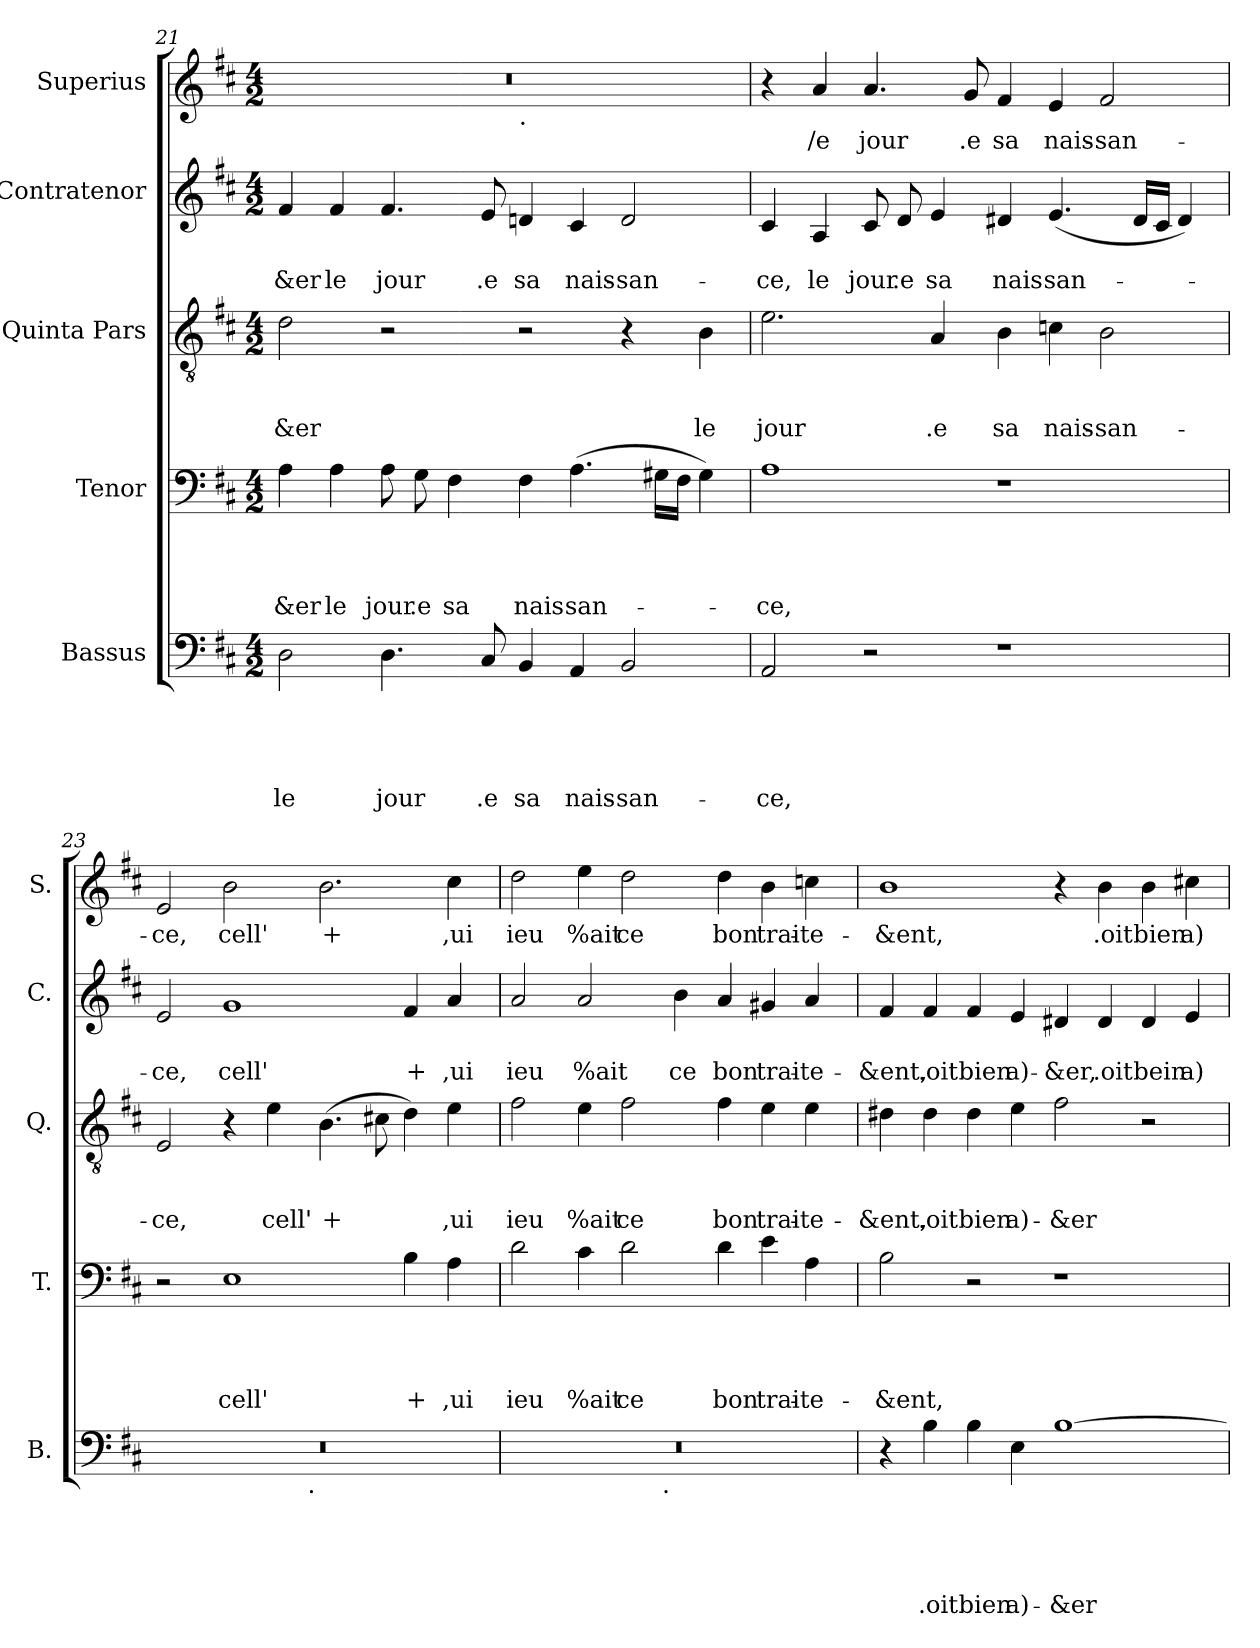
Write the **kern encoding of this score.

**kern	**text	**text	**text	**text	**text	**kern	**text	**text	**text	**text	**kern	**text	**text	**text	**kern	**text	**text	**kern	**text
*part5	*part5	*part5	*part5	*part5	*part5	*part4	*part4	*part4	*part4	*part4	*part3	*part3	*part3	*part3	*part2	*part2	*part2	*part1	*part1
*staff5	*staff5	*staff5	*staff5	*staff5	*staff5	*staff4	*staff4	*staff4	*staff4	*staff4	*staff3	*staff3	*staff3	*staff3	*staff2	*staff2	*staff2	*staff1	*staff1
*I"Bassus	*	*	*	*	*	*I"Tenor	*	*	*	*	*I"Quinta Pars	*	*	*	*I"Contratenor	*	*	*I"Superius	*
*I'B.	*	*	*	*	*	*I'T.	*	*	*	*	*I'Q.	*	*	*	*I'C.	*	*	*I'S.	*
!!LO:LB:g=z
*clefF4	*	*	*	*	*	*clefF4	*	*	*	*	*clefGv2	*	*	*	*clefG2	*	*	*clefG2	*
*k[f#c#]	*	*	*	*	*	*k[f#c#]	*	*	*	*	*k[f#c#]	*	*	*	*k[f#c#]	*	*	*k[f#c#]	*
*D:	*	*	*	*	*	*D:	*	*	*	*	*D:	*	*	*	*D:	*	*	*D:	*
*M4/2	*	*	*	*	*	*M4/2	*	*	*	*	*M4/2	*	*	*	*M4/2	*	*	*M4/2	*
=21	=21	=21	=21	=21	=21	=21	=21	=21	=21	=21	=21	=21	=21	=21	=21	=21	=21	=21	=21
!	!	!	!	!	!LO:LY:b	!	!	!	!	!LO:LY:b	!	!	!	!LO:LY:b	!	!	!LO:LY:b	!	!
*	*	*	*	*	*	*	*	*	*	*	*	*	*	*	*	*	*	*^	*
2D\	.	.	.	.	le	4A\	.	.	.	-&er	2d\	.	.	-&er	4f#/	.	-&er	0r	1ryy	.
!	!	!	!	!	!	!	!	!	!	!LO:LY:b	!	!	!	!	!	!	!LO:LY:b	!	!	!
.	.	.	.	.	.	4A\	.	.	.	le	.	.	.	.	4f#/	.	le	.	.	.
!	!	!	!	!	!LO:LY:b	!	!	!	!	!LO:LY:b	!	!	!	!	!	!	!LO:LY:b	!	!	!
4.D\	.	.	.	.	jour	8A\	.	.	.	jour	2r	.	.	.	4.f#/	.	jour	.	.	.
!	!	!	!	!	!	!	!	!	!	!LO:LY:b	!	!	!	!	!	!	!	!	!	!
.	.	.	.	.	.	8G\	.	.	.	.e	.	.	.	.	.	.	.	.	.	.
!	!	!	!	!	!	!	!	!	!	!LO:LY:b	!	!	!	!	!	!	!	!	!	!
.	.	.	.	.	.	4F#\	.	.	.	sa	.	.	.	.	.	.	.	.	.	.
!	!	!	!	!	!LO:LY:b	!	!	!	!	!	!	!	!	!	!	!	!LO:LY:b	!	!	!
8C#/	.	.	.	.	.e	.	.	.	.	.	.	.	.	.	8e/	.	.e	.	.	.
!	!	!	!	!	!	!	!	!	!	!	!	!	!	!	!	!	!	!	!LO:TX:b:t=.	!
!	!	!	!	!	!LO:LY:b	!	!	!	!	!LO:LY:b	!	!	!	!	!	!	!LO:LY:b	!	!	!
4BB/	.	.	.	.	sa	4F#\	.	.	.	nais	2r	.	.	.	4dn/	.	sa	.	1ryy	.
!	!	!	!	!	!LO:LY:b	!	!	!	!	!LO:LY:b	!	!	!	!	!	!	!LO:LY:b	!	!	!
4AA/	.	.	.	.	nais-	(>4.A\	.	.	.	san-	.	.	.	.	4c#/	.	nais-	.	.	.
!	!	!	!	!	!LO:LY:b:rj	!	!	!	!	!	!	!	!	!	!	!	!LO:LY:b:rj	!	!	!
2BB/	.	.	.	.	-san-	.	.	.	.	.	4r	.	.	.	2d/	.	-san-	.	.	.
.	.	.	.	.	.	16G#X\LL	.	.	.	.	.	.	.	.	.	.	.	.	.	.
.	.	.	.	.	.	16F#\JJ	.	.	.	.	.	.	.	.	.	.	.	.	.	.
!	!	!	!	!	!	!	!	!	!	!	!	!	!	!LO:LY:b	!	!	!	!	!	!
.	.	.	.	.	.	4G#\)	.	.	.	.	4B\	.	.	le	.	.	.	.	.	.
=22	=22	=22	=22	=22	=22	=22	=22	=22	=22	=22	=22	=22	=22	=22	=22	=22	=22	=22	=22	=22
!	!	!	!	!	!LO:LY:b	!	!	!	!	!LO:LY:b	!	!	!	!LO:LY:b	!	!	!LO:LY:b	!	!	!
*	*	*	*	*	*	*	*	*	*	*	*	*	*	*	*	*	*	*v	*v	*
2AA/	.	.	.	.	-ce,	1A	.	.	.	-ce,	2.e\	.	.	jour	4c#/	.	-ce,	4r	.
!	!	!	!	!	!	!	!	!	!	!	!	!	!	!	!	!	!LO:LY:b	!	!LO:LY:b
.	.	.	.	.	.	.	.	.	.	.	.	.	.	.	4A/	.	le	4a/	/e
!	!	!	!	!	!	!	!	!	!	!	!	!	!	!	!	!	!LO:LY:b	!	!LO:LY:b
2r	.	.	.	.	.	.	.	.	.	.	.	.	.	.	8c#/	.	jour	4.a/	jour
!	!	!	!	!	!	!	!	!	!	!	!	!	!	!	!	!	!LO:LY:b	!	!
.	.	.	.	.	.	.	.	.	.	.	.	.	.	.	8d/	.	.e	.	.
!	!	!	!	!	!	!	!	!	!	!	!	!	!	!LO:LY:b	!	!	!LO:LY:b	!	!
.	.	.	.	.	.	.	.	.	.	.	4A/	.	.	.e	4e/	.	sa	.	.
!	!	!	!	!	!	!	!	!	!	!	!	!	!	!	!	!	!	!	!LO:LY:b
.	.	.	.	.	.	.	.	.	.	.	.	.	.	.	.	.	.	8g/	.e
!	!	!	!	!	!	!	!	!	!	!	!	!	!	!LO:LY:b	!	!	!LO:LY:b	!	!LO:LY:b
1r	.	.	.	.	.	1r	.	.	.	.	4B\	.	.	sa	4d#X/	.	nais	4f#/	sa
!	!	!	!	!	!	!	!	!	!	!	!	!	!	!LO:LY:b	!	!	!LO:LY:b	!	!LO:LY:b
.	.	.	.	.	.	.	.	.	.	.	4cn\	.	.	nais-	(<4.e/	.	san-	4e/	nais-
!	!	!	!	!	!	!	!	!	!	!	!	!	!	!LO:LY:b:rj	!	!	!	!	!LO:LY:b:rj
.	.	.	.	.	.	.	.	.	.	.	2B\	.	.	-san-	.	.	.	2f#/	-san-
.	.	.	.	.	.	.	.	.	.	.	.	.	.	.	16d#/LL	.	.	.	.
.	.	.	.	.	.	.	.	.	.	.	.	.	.	.	16c#/JJ	.	.	.	.
.	.	.	.	.	.	.	.	.	.	.	.	.	.	.	4d#/)	.	.	.	.
=23	=23	=23	=23	=23	=23	=23	=23	=23	=23	=23	=23	=23	=23	=23	=23	=23	=23	=23	=23
!	!	!	!	!	!	!	!	!	!	!	!	!	!	!LO:LY:b	!	!	!LO:LY:b	!	!LO:LY:b
*^	*	*	*	*	*	*	*	*	*	*	*	*	*	*	*	*	*	*	*
0r	2ryy	.	.	.	.	.	2r	.	.	.	.	2E/	.	.	-ce,	2e/	.	-ce,	2e/	-ce,
!	!	!	!	!	!	!	!	!	!	!	!LO:LY:b	!	!	!	!	!	!	!LO:LY:b	!	!LO:LY:b
.	4...ryy	.	.	.	.	.	1E	.	.	.	cell'	4r	.	.	.	1g	.	cell'	2b\	cell'
!	!	!	!	!	!	!	!	!	!	!	!	!	!	!	!LO:LY:b	!	!	!	!	!
.	.	.	.	.	.	.	.	.	.	.	.	4e\	.	.	cell'	.	.	.	.	.
!	!LO:TX:b:t=.	!	!	!	!	!	!	!	!	!	!	!	!	!	!	!	!	!	!	!
.	1ryy	.	.	.	.	.	.	.	.	.	.	.	.	.	.	.	.	.	.	.
!	!	!	!	!	!	!	!	!	!	!	!	!	!	!	!LO:LY:b	!	!	!	!	!LO:LY:b
.	.	.	.	.	.	.	.	.	.	.	.	(>4.B\	.	.	+	.	.	.	2.b\	+
.	.	.	.	.	.	.	.	.	.	.	.	8c#X\	.	.	.	.	.	.	.	.
!	!	!	!	!	!	!	!	!	!	!	!LO:LY:b	!	!	!	!	!	!	!LO:LY:b	!	!
.	.	.	.	.	.	.	4B\	.	.	.	+	4d\)	.	.	.	4f#/	.	+	.	.
!	!	!	!	!	!	!	!	!	!	!	!LO:LY:b	!	!	!	!LO:LY:b	!	!	!LO:LY:b	!	!LO:LY:b
.	.	.	.	.	.	.	4A\	.	.	.	,ui	4e\	.	.	,ui	4a/	.	,ui	4cc#\	,ui
.	32ryy	.	.	.	.	.	.	.	.	.	.	.	.	.	.	.	.	.	.	.
=24	=24	=24	=24	=24	=24	=24	=24	=24	=24	=24	=24	=24	=24	=24	=24	=24	=24	=24	=24	=24
!	!	!	!	!	!	!	!	!	!	!	!LO:LY:b	!	!	!	!LO:LY:b	!	!	!LO:LY:b	!	!LO:LY:b
0r	2ryy	.	.	.	.	.	2d\	.	.	.	ieu	2f#\	.	.	ieu	2a/	.	ieu	2dd\	ieu
!	!	!	!	!	!	!	!	!	!	!	!LO:LY:b	!	!	!	!LO:LY:b	!	!	!LO:LY:b	!	!LO:LY:b
.	4...ryy	.	.	.	.	.	4c#\	.	.	.	%ait	4e\	.	.	%ait	2a/	.	%ait	4ee\	%ait
!	!	!	!	!	!	!	!	!	!	!	!LO:LY:b	!	!	!	!LO:LY:b	!	!	!	!	!LO:LY:b
.	.	.	.	.	.	.	2d\	.	.	.	ce	2f#\	.	.	ce	.	.	.	2dd\	ce
!	!LO:TX:b:t=.	!	!	!	!	!	!	!	!	!	!	!	!	!	!	!	!	!	!	!
.	1ryy	.	.	.	.	.	.	.	.	.	.	.	.	.	.	.	.	.	.	.
!	!	!	!	!	!	!	!	!	!	!	!	!	!	!	!	!	!	!LO:LY:b	!	!
.	.	.	.	.	.	.	.	.	.	.	.	.	.	.	.	4b\	.	ce	.	.
!	!	!	!	!	!	!	!	!	!	!	!LO:LY:b	!	!	!	!LO:LY:b	!	!	!LO:LY:b	!	!LO:LY:b
.	.	.	.	.	.	.	4d\	.	.	.	bon	4f#\	.	.	bon	4a/	.	bon	4dd\	bon
!	!	!	!	!	!	!	!	!	!	!	!LO:LY:b	!	!	!	!LO:LY:b	!	!	!LO:LY:b	!	!LO:LY:b
.	.	.	.	.	.	.	4e\	.	.	.	trai-	4e\	.	.	trai-	4g#X/	.	trai-	4b\	trai-
!	!	!	!	!	!	!	!	!	!	!	!LO:LY:b	!	!	!	!LO:LY:b	!	!	!LO:LY:b	!	!LO:LY:b
.	.	.	.	.	.	.	4A\	.	.	.	-te-	4e\	.	.	-te-	4a/	.	-te-	4ccn\	-te-
.	32ryy	.	.	.	.	.	.	.	.	.	.	.	.	.	.	.	.	.	.	.
!!LO:LB:g=z
=25	=25	=25	=25	=25	=25	=25	=25	=25	=25	=25	=25	=25	=25	=25	=25	=25	=25	=25	=25	=25
!	!	!	!	!	!	!	!	!	!	!	!LO:LY:b	!	!	!	!LO:LY:b	!	!	!LO:LY:b	!	!LO:LY:b
*v	*v	*	*	*	*	*	*	*	*	*	*	*	*	*	*	*	*	*	*	*
4r	.	.	.	.	.	2B\	.	.	.	-&ent,	4d#X\	.	.	-&ent,	4f#/	.	-&ent,	1b	-&ent,
!	!	!	!	!	!LO:LY:b	!	!	!	!	!	!	!	!	!LO:LY:b	!	!	!LO:LY:b	!	!
4B\	.	.	.	.	.oit	.	.	.	.	.	4d#\	.	.	.oit	4f#/	.	.oit	.	.
!	!	!	!	!	!LO:LY:b	!	!	!	!	!	!	!	!	!LO:LY:b	!	!	!LO:LY:b	!	!
4B\	.	.	.	.	bien	2r	.	.	.	.	4d#\	.	.	bien	4f#/	.	bien	.	.
!	!	!	!	!	!LO:LY:b	!	!	!	!	!	!	!	!	!LO:LY:b	!	!	!LO:LY:b	!	!
4E\	.	.	.	.	a)-	.	.	.	.	.	4e\	.	.	a)-	4e/	.	a)-	.	.
!	!	!	!	!	!LO:LY:b	!	!	!	!	!	!	!	!	!LO:LY:b	!	!	!LO:LY:b	!	!
[>1B	.	.	.	.	-&er	1r	.	.	.	.	2f#\	.	.	-&er	4d#X/	.	-&er,	4r	.
!	!	!	!	!	!	!	!	!	!	!	!	!	!	!	!	!	!LO:LY:b	!	!LO:LY:b
.	.	.	.	.	.	.	.	.	.	.	.	.	.	.	4d#/	.	.oit	4b\	.oit
!	!	!	!	!	!	!	!	!	!	!	!	!	!	!	!	!	!LO:LY:b	!	!LO:LY:b
.	.	.	.	.	.	.	.	.	.	.	2r	.	.	.	4d#/	.	bein	4b\	bien
!	!	!	!	!	!	!	!	!	!	!	!	!	!	!	!	!	!LO:LY:b	!	!LO:LY:b
.	.	.	.	.	.	.	.	.	.	.	.	.	.	.	4e/	.	a)-	4cc#X\	a)-
=	=	=	=	=	=	=	=	=	=	=	=	=	=	=	=	=	=	=	=
*-	*-	*-	*-	*-	*-	*-	*-	*-	*-	*-	*-	*-	*-	*-	*-	*-	*-	*-	*-
